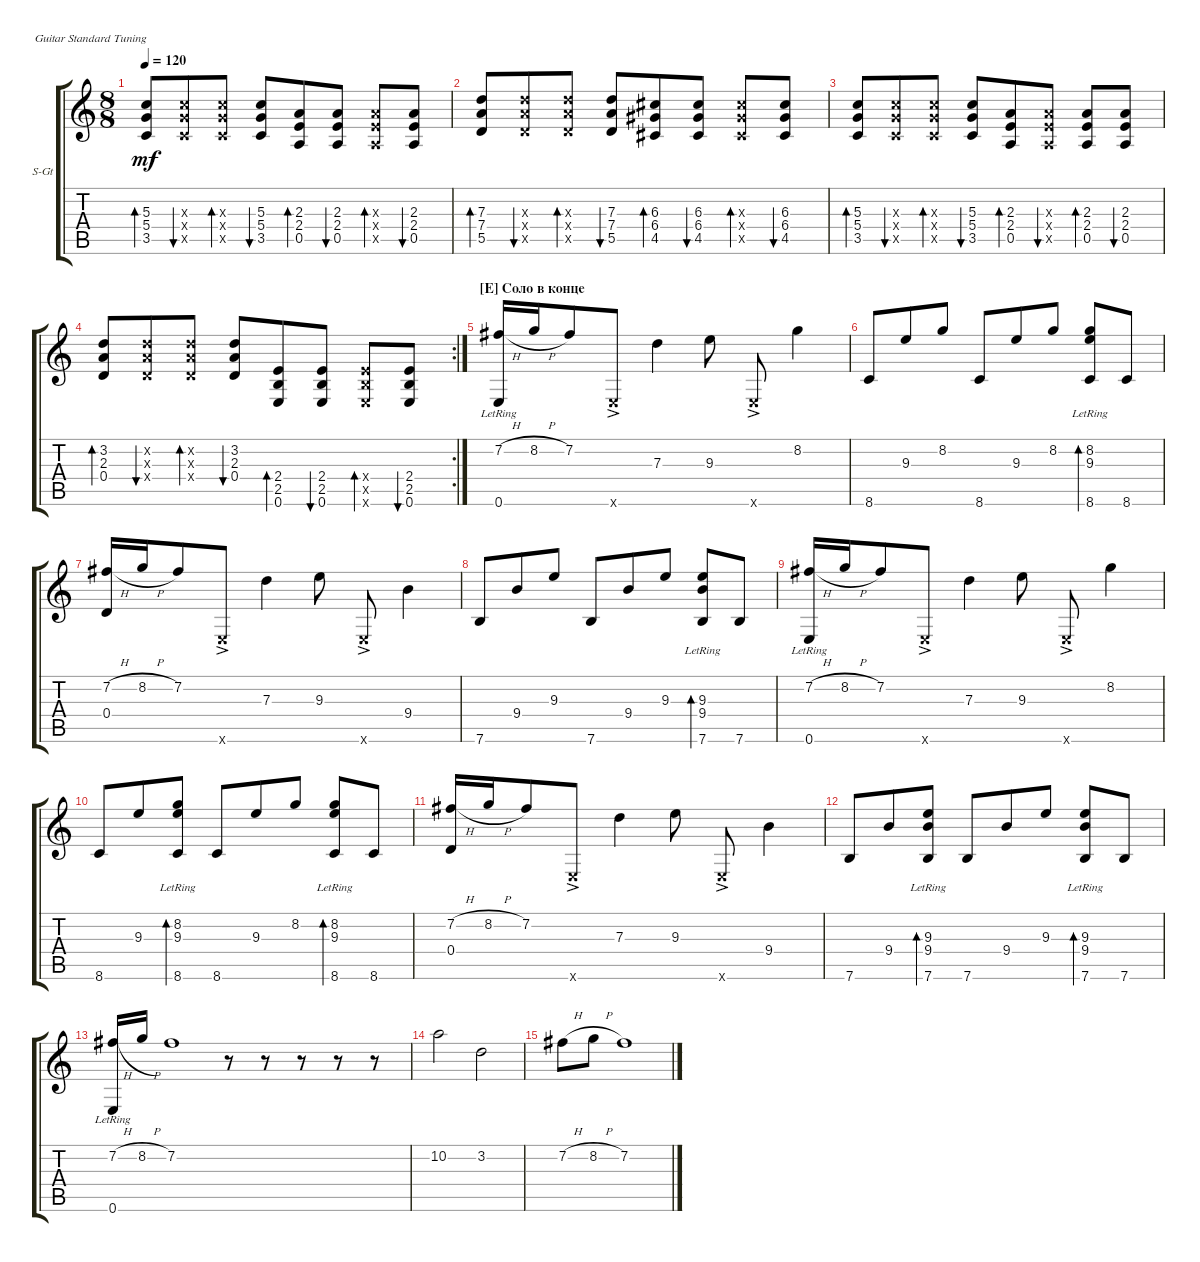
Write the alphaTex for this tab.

\defaultSystemsLayout 4
\bracketExtendMode groupsimilarinstruments
\firstSystemTrackNameOrientation horizontal
\otherSystemsTrackNameOrientation horizontal
\track ("Acoustic Guitar" "S-Gt") {instrument acousticguitarsteel}
\staff {score tabs}
\tuning (E4 B3 G3 D3 A2 E2)
\ts (8 8)
\tempo 120
\clef g2
\ks c
(3.5 5.4 5.3).8{bd 30 dy mf} (3.5{x} 5.4{x} 5.3{x}).8{bu 30} (3.5{x} 5.4{x} 5.3{x}).8{bd 30} (3.5 5.4 5.3).8{bu 30} (0.5 2.4 2.3).8{bd 30} (0.5 2.4 2.3).8{bu 30} (0.5{x} 2.4{x} 2.3{x}).8{bd 30} (0.5 2.4 2.3).8{bu 30} |
(5.5 7.4 7.3).8{bd 30} (5.5{x} 7.4{x} 7.3{x}).8{bu 30} (7.4{x} 5.5{x} 7.3{x}).8{bd 30} (5.5 7.4 7.3).8{bu 30} (4.5 6.4 6.3).8{bd 30} (4.5 6.4 6.3).8{bu 30} (4.5{x} 6.4{x} 6.3{x}).8{bd 30} (4.5 6.4 6.3).8{bu 30} |
(3.5 5.4 5.3).8{bd 30} (3.5{x} 5.4{x} 5.3{x}).8{bu 30} (3.5{x} 5.4{x} 5.3{x}).8{bd 30} (3.5 5.4 5.3).8{bu 30} (0.5 2.4 2.3).8{bd 30} (0.5{x} 2.4{x} 2.3{x}).8{bu 30} (0.5 2.4 2.3).8{bd 30} (0.5 2.4 2.3).8{bu 30} |
\rc 2
(3.2 2.3 0.4).8{bd 30} (3.2{x} 2.3{x} 0.4{x}).8{bu 30} (3.2{x} 2.3{x} 0.4{x}).8{bd 30} (3.2 2.3 0.4).8{bu 30} (0.6 2.5 2.4).8{bd 30} (0.6 2.5 2.4).8{bu 30} (0.6{x} 2.5{x} 2.4{x}).8{bd 30} (0.6 2.5 2.4).8{bu 30} |
\section ("E" "Соло в конце")
(7.2{h} 0.6{lr}).16 8.2{h}.16 7.2.8 0.6{ac x}.8 7.3.4 9.3.8 0.6{ac x}.8 8.2.4 |
8.6.8 9.3.8 8.2.8 8.6.8 9.3.8 8.2.8 (8.6{lr} 9.3{lr} 8.2{lr}).8{bd 30} 8.6.8 |
(0.4 7.2{h}).16 8.2{h}.16 7.2.8 0.6{ac x}.8 7.3.4 9.3.8 0.6{ac x}.8 9.4.4 |
7.6.8 9.4.8 9.3.8 7.6.8 9.4.8 9.3.8 (7.6{lr} 9.4{lr} 9.3{lr}).8{bd 30} 7.6.8 |
(7.2{h} 0.6{lr}).16 8.2{h}.16 7.2.8 0.6{ac x}.8 7.3.4 9.3.8 0.6{ac x}.8 8.2.4 |
8.6.8 9.3.8 (8.6{lr} 9.3{lr} 8.2{lr}).8{bd 30} 8.6.8 9.3.8 8.2.8 (8.6{lr} 9.3{lr} 8.2{lr}).8{bd 30} 8.6.8 |
(0.4 7.2{h}).16 8.2{h}.16 7.2.8 0.6{ac x}.8 7.3.4 9.3.8 0.6{ac x}.8 9.4.4 |
7.6.8 9.4.8 (7.6{lr} 9.4{lr} 9.3{lr}).8{bd 30} 7.6.8 9.4.8 9.3.8 (7.6{lr} 9.4{lr} 9.3{lr}).8{bd 30} 7.6.8 |
(7.2{h} 0.6{lr}).16 8.2{h}.16 7.2.1 r.8 r.8 r.8 r.8 r.8 |
10.2.2 3.2.2 |
7.2{h}.8 8.2{h}.8 7.2.1
